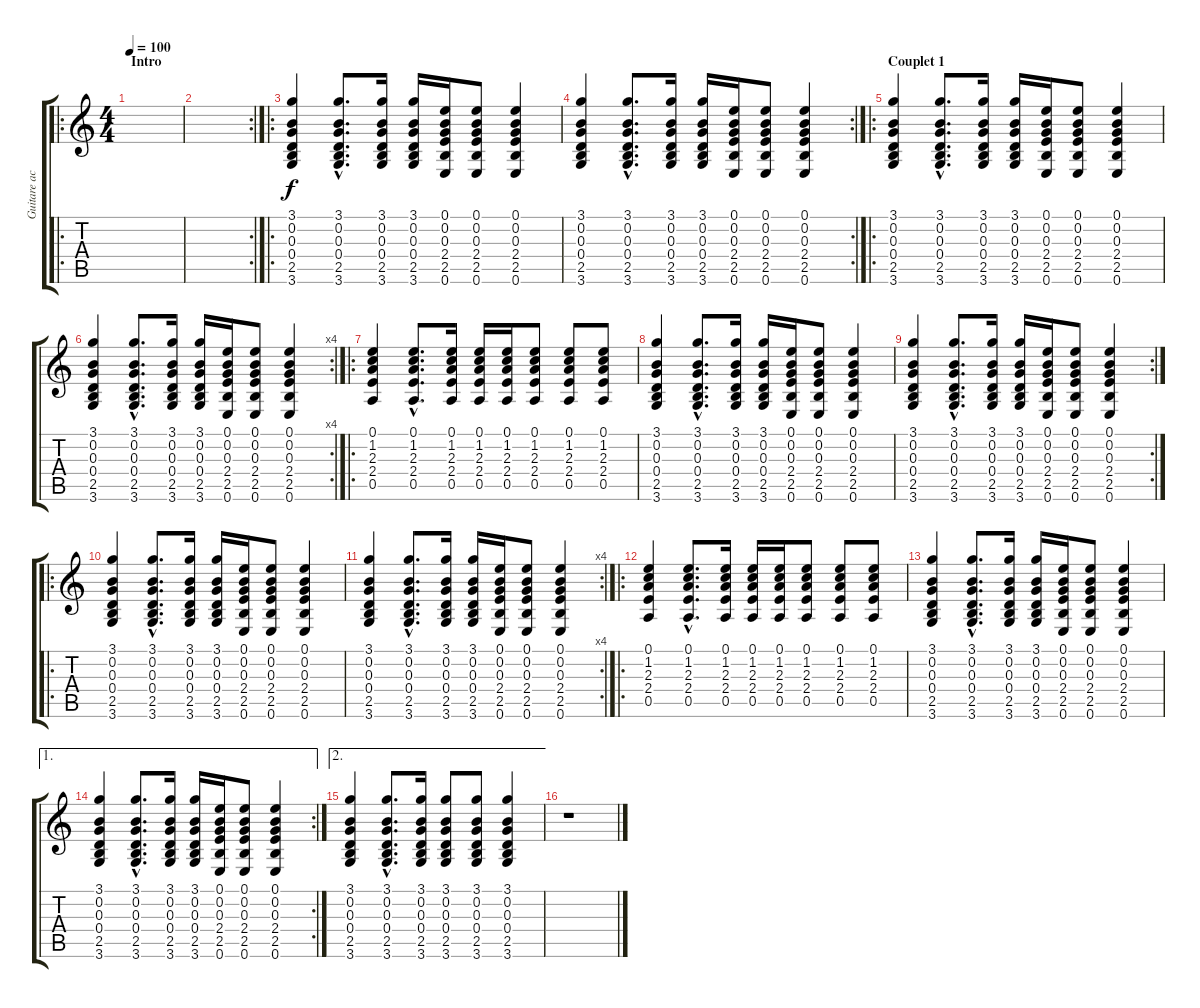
\track ("Guitare acoustique" "Guitare ac") {instrument acousticguitarsteel}
\staff {score tabs}
\tuning (E4 B3 G3 D3 A2 E2) {hide}
\ro
\ts (4 4)
\section ("" "Intro")
\tempo 100
\clef g2
\ks c
|
\rc 2
|
\ro
(3.1 0.2 0.3 0.4 2.5 3.6).4 (3.1{hac} 0.2{hac} 0.3{hac} 0.4{hac} 2.5{hac} 3.6{hac}).8{d} (3.1 0.2 0.3 0.4 2.5 3.6).16 (3.1 0.2 0.3 0.4 2.5 3.6).16 (0.1 0.2 0.3 2.4 2.5 0.6).16 (0.1 0.2 0.3 2.4 2.5 0.6).8 (0.1 0.2 0.3 2.4 2.5 0.6).4 |
\rc 2
(3.1 0.2 0.3 0.4 2.5 3.6).4 (3.1{hac} 0.2{hac} 0.3{hac} 0.4{hac} 2.5{hac} 3.6{hac}).8{d} (3.1 0.2 0.3 0.4 2.5 3.6).16 (3.1 0.2 0.3 0.4 2.5 3.6).16 (0.1 0.2 0.3 2.4 2.5 0.6).16 (0.1 0.2 0.3 2.4 2.5 0.6).8 (0.1 0.2 0.3 2.4 2.5 0.6).4 |
\ro
\section ("" "Couplet 1")
(3.1 0.2 0.3 0.4 2.5 3.6).4 (3.1{hac} 0.2{hac} 0.3{hac} 0.4{hac} 2.5{hac} 3.6{hac}).8{d} (3.1 0.2 0.3 0.4 2.5 3.6).16 (3.1 0.2 0.3 0.4 2.5 3.6).16 (0.1 0.2 0.3 2.4 2.5 0.6).16 (0.1 0.2 0.3 2.4 2.5 0.6).8 (0.1 0.2 0.3 2.4 2.5 0.6).4 |
\rc 4
(3.1 0.2 0.3 0.4 2.5 3.6).4 (3.1{hac} 0.2{hac} 0.3{hac} 0.4{hac} 2.5{hac} 3.6{hac}).8{d} (3.1 0.2 0.3 0.4 2.5 3.6).16 (3.1 0.2 0.3 0.4 2.5 3.6).16 (0.1 0.2 0.3 2.4 2.5 0.6).16 (0.1 0.2 0.3 2.4 2.5 0.6).8 (0.1 0.2 0.3 2.4 2.5 0.6).4 |
\ro
(0.1 1.2 2.3 2.4 0.5).4 (0.1{hac} 1.2{hac} 2.3{hac} 2.4{hac} 0.5{hac}).8{d} (0.1 1.2 2.3 2.4 0.5).16 (0.1 1.2 2.3 2.4 0.5).16 (0.1 1.2 2.3 2.4 0.5).16 (0.1 1.2 2.3 2.4 0.5).8 (0.1 1.2 2.3 2.4 0.5).8 (0.1 1.2 2.3 2.4 0.5).8 |
(3.1 0.2 0.3 0.4 2.5 3.6).4 (3.1{hac} 0.2{hac} 0.3{hac} 0.4{hac} 2.5{hac} 3.6{hac}).8{d} (3.1 0.2 0.3 0.4 2.5 3.6).16 (3.1 0.2 0.3 0.4 2.5 3.6).16 (0.1 0.2 0.3 2.4 2.5 0.6).16 (0.1 0.2 0.3 2.4 2.5 0.6).8 (0.1 0.2 0.3 2.4 2.5 0.6).4 |
\rc 2
(3.1 0.2 0.3 0.4 2.5 3.6).4 (3.1{hac} 0.2{hac} 0.3{hac} 0.4{hac} 2.5{hac} 3.6{hac}).8{d} (3.1 0.2 0.3 0.4 2.5 3.6).16 (3.1 0.2 0.3 0.4 2.5 3.6).16 (0.1 0.2 0.3 2.4 2.5 0.6).16 (0.1 0.2 0.3 2.4 2.5 0.6).8 (0.1 0.2 0.3 2.4 2.5 0.6).4 |
\ro
(3.1 0.2 0.3 0.4 2.5 3.6).4 (3.1{hac} 0.2{hac} 0.3{hac} 0.4{hac} 2.5{hac} 3.6{hac}).8{d} (3.1 0.2 0.3 0.4 2.5 3.6).16 (3.1 0.2 0.3 0.4 2.5 3.6).16 (0.1 0.2 0.3 2.4 2.5 0.6).16 (0.1 0.2 0.3 2.4 2.5 0.6).8 (0.1 0.2 0.3 2.4 2.5 0.6).4 |
\rc 4
(3.1 0.2 0.3 0.4 2.5 3.6).4 (3.1{hac} 0.2{hac} 0.3{hac} 0.4{hac} 2.5{hac} 3.6{hac}).8{d} (3.1 0.2 0.3 0.4 2.5 3.6).16 (3.1 0.2 0.3 0.4 2.5 3.6).16 (0.1 0.2 0.3 2.4 2.5 0.6).16 (0.1 0.2 0.3 2.4 2.5 0.6).8 (0.1 0.2 0.3 2.4 2.5 0.6).4 |
\ro
(0.1 1.2 2.3 2.4 0.5).4 (0.1{hac} 1.2{hac} 2.3{hac} 2.4{hac} 0.5{hac}).8{d} (0.1 1.2 2.3 2.4 0.5).16 (0.1 1.2 2.3 2.4 0.5).16 (0.1 1.2 2.3 2.4 0.5).16 (0.1 1.2 2.3 2.4 0.5).8 (0.1 1.2 2.3 2.4 0.5).8 (0.1 1.2 2.3 2.4 0.5).8 |
(3.1 0.2 0.3 0.4 2.5 3.6).4 (3.1{hac} 0.2{hac} 0.3{hac} 0.4{hac} 2.5{hac} 3.6{hac}).8{d} (3.1 0.2 0.3 0.4 2.5 3.6).16 (3.1 0.2 0.3 0.4 2.5 3.6).16 (0.1 0.2 0.3 2.4 2.5 0.6).16 (0.1 0.2 0.3 2.4 2.5 0.6).8 (0.1 0.2 0.3 2.4 2.5 0.6).4 |
\ae 1
\rc 2
(3.1 0.2 0.3 0.4 2.5 3.6).4 (3.1{hac} 0.2{hac} 0.3{hac} 0.4{hac} 2.5{hac} 3.6{hac}).8{d} (3.1 0.2 0.3 0.4 2.5 3.6).16 (3.1 0.2 0.3 0.4 2.5 3.6).16 (0.1 0.2 0.3 2.4 2.5 0.6).16 (0.1 0.2 0.3 2.4 2.5 0.6).8 (0.1 0.2 0.3 2.4 2.5 0.6).4 |
\ae 2
(3.1 0.2 0.3 0.4 2.5 3.6).4 (3.1{hac} 0.2{hac} 0.3{hac} 0.4{hac} 2.5{hac} 3.6{hac}).8{d} (3.1 0.2 0.3 0.4 2.5 3.6).16 (3.1 0.2 0.3 0.4 2.5 3.6).8 (3.1 0.2 0.3 0.4 2.5 3.6).8 (3.1 0.2 0.3 0.4 2.5 3.6).4 |
r.1
